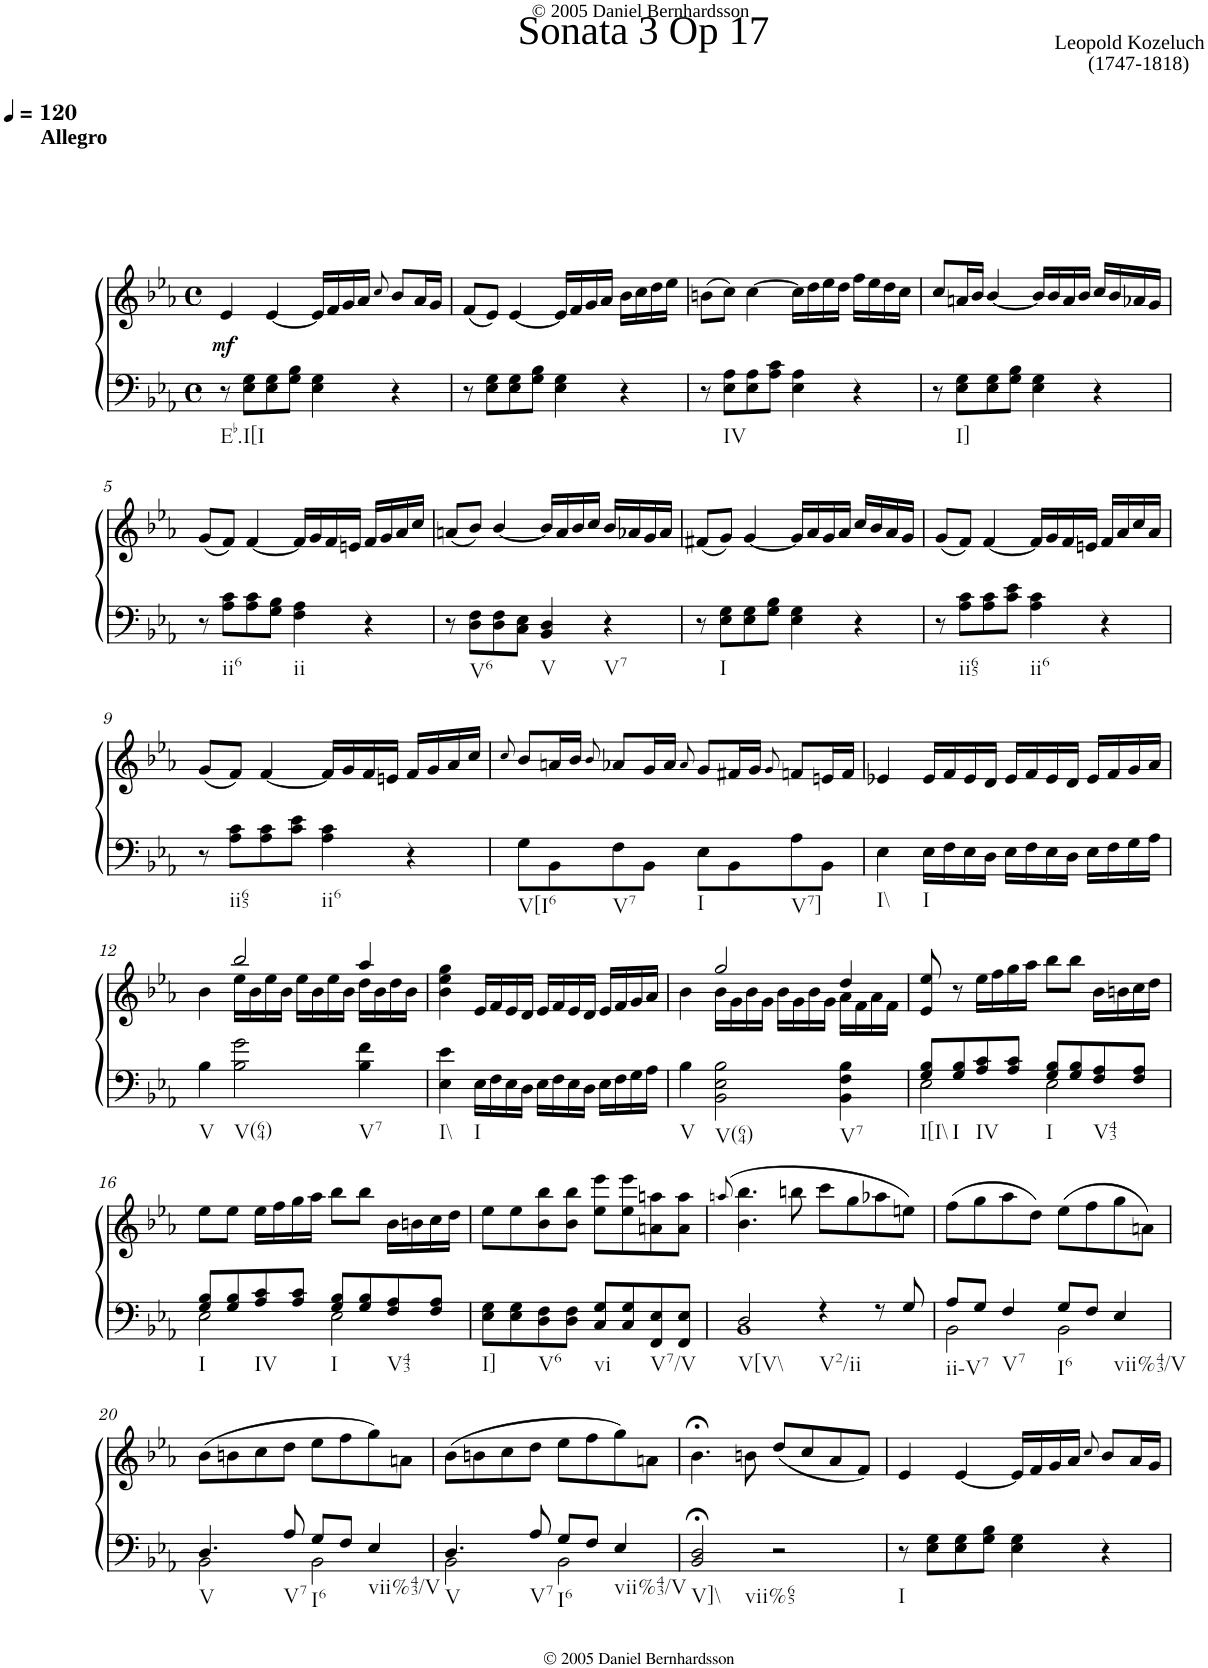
**kern	**kern	**dynam
*part1	*part1	*part1
*staff2	*staff1	*staff1/2
*I"Piano	*	*
*I'Pno.	*	*
*clefF4	*clefG2	*
*k[b-e-a-]	*k[b-e-a-]	*
*E-:	*E-:	*
*M4/4	*M4/4	*
*met(c)	*met(c)	*
*MM120	*MM120	*
=1	=1	=1
!	!LO:TX:a:B:t=Allegro	!
!LO:TX:b:t=Eb.I[I	!	!
!	!	!LO:DY:b
8r	4e-/	mf
8E-\ 8G\L	.	.
8E-\ 8G\	[<4e-/	.
8G\ 8B-\J	.	.
4E-\ 4G\	16e-/LL]	.
.	16f/	.
.	16g/	.
.	16a-/JJ	.
.	8qcc/	.
4r	8b-/L	.
.	16a-/L	.
.	16g/JJ	.
=2	=2	=2
8r	(8f/L	.
8E-\ 8G\L	8e-/J)	.
8E-\ 8G\	[<4e-/	.
8G\ 8B-\J	.	.
4E-\ 4G\	16e-/LL]	.
.	16f/	.
.	16g/	.
.	16a-/JJ	.
4r	16b-\LL	.
.	16cc\	.
.	16dd\	.
.	16ee-\JJ	.
=3	=3	=3
8r	(8bn\L	.
!LO:TX:b:t=IV	!	!
8E-\ 8A-\L	8cc\J)	.
8E-\ 8A-\	[>4cc\	.
8A-\ 8c\J	.	.
4E-\ 4A-\	16cc\LL]	.
.	16dd\	.
.	16ee-\	.
.	16dd\JJ	.
4r	16ff\LL	.
.	16ee-\	.
.	16dd\	.
.	16cc\JJ	.
=4	=4	=4
8r	8cc/L	.
!LO:TX:b:t=I]	!	!
8E-\ 8G\L	16an/L	.
.	16b-/JJ	.
8E-\ 8G\	[<4b-/	.
8G\ 8B-\J	.	.
4E-\ 4G\	16b-/LL]	.
.	16b-/	.
.	16a/	.
.	16b-/JJ	.
4r	16cc/LL	.
.	16b-/	.
.	16a-X/	.
.	16g/JJ	.
!!LO:LB:g=z
=5	=5	=5
8r	(8g/L	.
!LO:TX:b:t=ii6	!	!
8A-\ 8c\L	8f/J)	.
8A-\ 8c\	[<4f/	.
8G\ 8B-\J	.	.
!LO:TX:b:t=ii	!	!
4F\ 4A-\	16f/LL]	.
.	16g/	.
.	16f/	.
.	16en/JJ	.
4r	16f/LL	.
.	16g/	.
.	16a-/	.
.	16cc/JJ	.
=6	=6	=6
8r	(8an/L	.
!LO:TX:b:t=V6	!	!
8D\ 8F\L	8b-/J)	.
8D\ 8F\	[<4b-/	.
8C\ 8E-\J	.	.
!LO:TX:b:t=V	!	!
4BB-/ 4D/	16b-/LL]	.
.	16a/	.
.	16b-/	.
.	16cc/JJ	.
!LO:TX:b:t=V7	!	!
4r	16b-/LL	.
.	16a-X/	.
.	16g/	.
.	16a-/JJ	.
=7	=7	=7
8r	(8f#X/L	.
!LO:TX:b:t=I	!	!
8E-\ 8G\L	8g/J)	.
8E-\ 8G\	[<4g/	.
8G\ 8B-\J	.	.
4E-\ 4G\	16g/LL]	.
.	16a-/	.
.	16g/	.
.	16a-/JJ	.
4r	16cc/LL	.
.	16b-/	.
.	16a-/	.
.	16g/JJ	.
=8	=8	=8
8r	(8g/L	.
!LO:TX:b:t=ii65	!	!
8A-\ 8c\L	8f/J)	.
8A-\ 8c\	[<4f/	.
8c\ 8e-\J	.	.
!LO:TX:b:t=ii6	!	!
4A-\ 4c\	16f/LL]	.
.	16g/	.
.	16f/	.
.	16en/JJ	.
4r	16f/LL	.
.	16a-/	.
.	16cc/	.
.	16a-/JJ	.
!!LO:LB:g=z
=9	=9	=9
8r	(8g/L	.
!LO:TX:b:t=ii65	!	!
8A-\ 8c\L	8f/J)	.
8A-\ 8c\	[<4f/	.
8c\ 8e-\J	.	.
!LO:TX:b:t=ii6	!	!
4A-\ 4c\	16f/LL]	.
.	16g/	.
.	16f/	.
.	16en/JJ	.
4r	16f/LL	.
.	16g/	.
.	16a-/	.
.	16cc/JJ	.
=10	=10	=10
.	8qcc/	.
!LO:TX:b:t=V[I6	!	!
8G\L	8b-/L	.
8BB-\	16an/L	.
.	16b-/JJ	.
.	8qb-/	.
!LO:TX:b:t=V7	!	!
8F\	8a-X/L	.
8BB-\J	16g/L	.
.	16a-/JJ	.
.	8qa-/	.
!LO:TX:b:t=I	!	!
8E-\L	8g/L	.
8BB-\	16f#X/L	.
.	16g/JJ	.
.	8qg/	.
!LO:TX:b:t=V7]	!	!
8A-\	8fn/L	.
8BB-\J	16en/L	.
.	16f/JJ	.
=11	=11	=11
!LO:TX:b:t=I\\	!	!
4E-\	4e-X/	.
!LO:TX:b:t=I	!	!
16E-\LL	16e-/LL	.
16F\	16f/	.
16E-\	16e-/	.
16D\JJ	16d/JJ	.
16E-\LL	16e-/LL	.
16F\	16f/	.
16E-\	16e-/	.
16D\JJ	16d/JJ	.
16E-\LL	16e-/LL	.
16F\	16f/	.
16G\	16g/	.
16A-\JJ	16a-/JJ	.
!!LO:LB:g=z
=12	=12	=12
*	*^	*
!LO:TX:b:t=V	!	!	!
4B-\	4b-\	4ryy	.
!LO:TX:b:t=V(64)	!	!	!
2B-\ 2g\	2bb-/	16ee-\LL	.
.	.	16b-\	.
.	.	16ee-\	.
.	.	16b-\JJ	.
.	.	16ee-\LL	.
.	.	16b-\	.
.	.	16ee-\	.
.	.	16b-\JJ	.
!LO:TX:b:t=V7	!	!	!
4B-\ 4f\	4aa-/	16dd\LL	.
.	.	16b-\	.
.	.	16dd\	.
.	.	16b-\JJ	.
=13	=13	=13	=13
!LO:TX:b:t=I\\	!	!	!
*	*v	*v	*
4E-\ 4e-\	4b-\ 4ee-\ 4gg\	.
!LO:TX:b:t=I	!	!
16E-\LL	16e-/LL	.
16F\	16f/	.
16E-\	16e-/	.
16D\JJ	16d/JJ	.
16E-\LL	16e-/LL	.
16F\	16f/	.
16E-\	16e-/	.
16D\JJ	16d/JJ	.
16E-\LL	16e-/LL	.
16F\	16f/	.
16G\	16g/	.
16A-\JJ	16a-/JJ	.
=14	=14	=14
*	*^	*
!LO:TX:b:t=V	!	!	!
4B-\	4b-\	4ryy	.
!LO:TX:b:t=V(64)	!	!	!
2BB-\ 2E-\ 2B-\	2gg/	16b-\LL	.
.	.	16g\	.
.	.	16b-\	.
.	.	16g\JJ	.
.	.	16b-\LL	.
.	.	16g\	.
.	.	16b-\	.
.	.	16g\JJ	.
!LO:TX:b:t=V7	!	!	!
4BB-\ 4F\ 4B-\	4dd/	16a-\LL	.
.	.	16f\	.
.	.	16a-\	.
.	.	16f\JJ	.
=15	=15	=15	=15
*^	*	*	*
!LO:TX:b:t=I[I\\	!	!	!	!
*	*	*v	*v	*
8G/ 8B-/L	2E-\	8e-/ 8ee-/	.
!LO:TX:b:t=I	!	!	!
8G/ 8B-/	.	8r	.
!LO:TX:b:t=IV	!	!	!
8A-/ 8c/	.	16ee-\LL	.
.	.	16ff\	.
8A-/ 8c/J	.	16gg\	.
.	.	16aa-\JJ	.
!LO:TX:b:t=I	!	!	!
8G/ 8B-/L	2E-\	8bb-\L	.
8G/ 8B-/	.	8bb-\J	.
!LO:TX:b:t=V43	!	!	!
8F/ 8A-/	.	16b-\LL	.
.	.	16bn\	.
8F/ 8A-/J	.	16cc\	.
.	.	16dd\JJ	.
!!LO:LB:g=z
=16	=16	=16	=16
!LO:TX:b:t=I	!	!	!
8G/ 8B-/L	2E-\	8ee-\L	.
8G/ 8B-/	.	8ee-\J	.
!LO:TX:b:t=IV	!	!	!
8A-/ 8c/	.	16ee-\LL	.
.	.	16ff\	.
8A-/ 8c/J	.	16gg\	.
.	.	16aa-\JJ	.
!LO:TX:b:t=I	!	!	!
8G/ 8B-/L	2E-\	8bb-\L	.
8G/ 8B-/	.	8bb-\J	.
!LO:TX:b:t=V43	!	!	!
8F/ 8A-/	.	16b-\LL	.
.	.	16bn\	.
8F/ 8A-/J	.	16cc\	.
.	.	16dd\JJ	.
*v	*v	*	*
=17	=17	=17
!LO:TX:b:t=I]	!	!
8E-\ 8G\L	8ee-\L	.
8E-\ 8G\	8ee-\	.
!LO:TX:b:t=V6	!	!
8D\ 8F\	8b-\ 8bb-\	.
8D\ 8F\J	8b-\ 8bb-\J	.
!LO:TX:b:t=vi	!	!
8C/ 8G/L	8ee-\ 8eee-\L	.
8C/ 8G/	8ee-\ 8eee-\	.
!LO:TX:b:t=V7/V	!	!
8FF/ 8E-/	8an\ 8aan\	.
8FF/ 8E-/J	8a\ 8aa\J	.
=18	=18	=18
.	(8qaan/	.
*^	*	*
!LO:TX:b:t=V[V\\	!	!	!
2D/	1BB-	4.b-\ 4.bb-\	.
.	.	8bbn\	.
!LO:TX:b:t=V2/ii	!	!	!
4r	.	8ccc\L	.
.	.	8gg\	.
8r	.	8aa-X\	.
8G/	.	8een\J)	.
=19	=19	=19	=19
!LO:TX:b:t=ii-V7	!	!	!
8A-/L	2BB-\	(8ff\L	.
8G/J	.	8gg\	.
!LO:TX:b:t=V7	!	!	!
4F/	.	8aa-\	.
.	.	8dd\J)	.
!LO:TX:b:t=I6	!	!	!
8G/L	2BB-\	(8ee-\L	.
8F/J	.	8ff\	.
!LO:TX:b:t=vii%43/V	!	!	!
4E-/	.	8gg\	.
.	.	8an\J)	.
!!LO:LB:g=z
=20	=20	=20	=20
!LO:TX:b:t=V	!	!	!
4.D/	2BB-\	(8b-\L	.
.	.	8bn\	.
.	.	8cc\	.
!LO:TX:b:t=V7	!	!	!
8A-/	.	8dd\J	.
!LO:TX:b:t=I6	!	!	!
8G/L	2BB-\	8ee-\L	.
8F/J	.	8ff\	.
!LO:TX:b:t=vii%43/V	!	!	!
4E-/	.	8gg\)	.
.	.	8an\J	.
=21	=21	=21	=21
!LO:TX:b:t=V	!	!	!
4.D/	2BB-\	(8b-\L	.
.	.	8bn\	.
.	.	8cc\	.
!LO:TX:b:t=V7	!	!	!
8A-/	.	8dd\J	.
!LO:TX:b:t=I6	!	!	!
8G/L	2BB-\	8ee-\L	.
8F/J	.	8ff\	.
!LO:TX:b:t=vii%43/V	!	!	!
4E-/	.	8gg\)	.
.	.	8an\J	.
*v	*v	*	*
=22	=22	=22
!LO:TX:b:t=V]\\	!	!
!LO:TX:b:t=vii%65	!	!
2BB-/;< 2D/;<	4.b-;<\	.
.	8bn\	.
2r	(8dd/L	.
.	8cc/	.
.	8a-/	.
.	8f/J)	.
=23	=23	=23
!LO:TX:b:t=I	!	!
8r	4e-/	.
8E-\ 8G\L	.	.
8E-\ 8G\	[<4e-/	.
8G\ 8B-\J	.	.
4E-\ 4G\	16e-/LL]	.
.	16f/	.
.	16g/	.
.	16a-/JJ	.
.	8qcc/	.
4r	8b-/L	.
.	16a-/L	.
.	16g/JJ	.
=	=	=
*-	*-	*-
